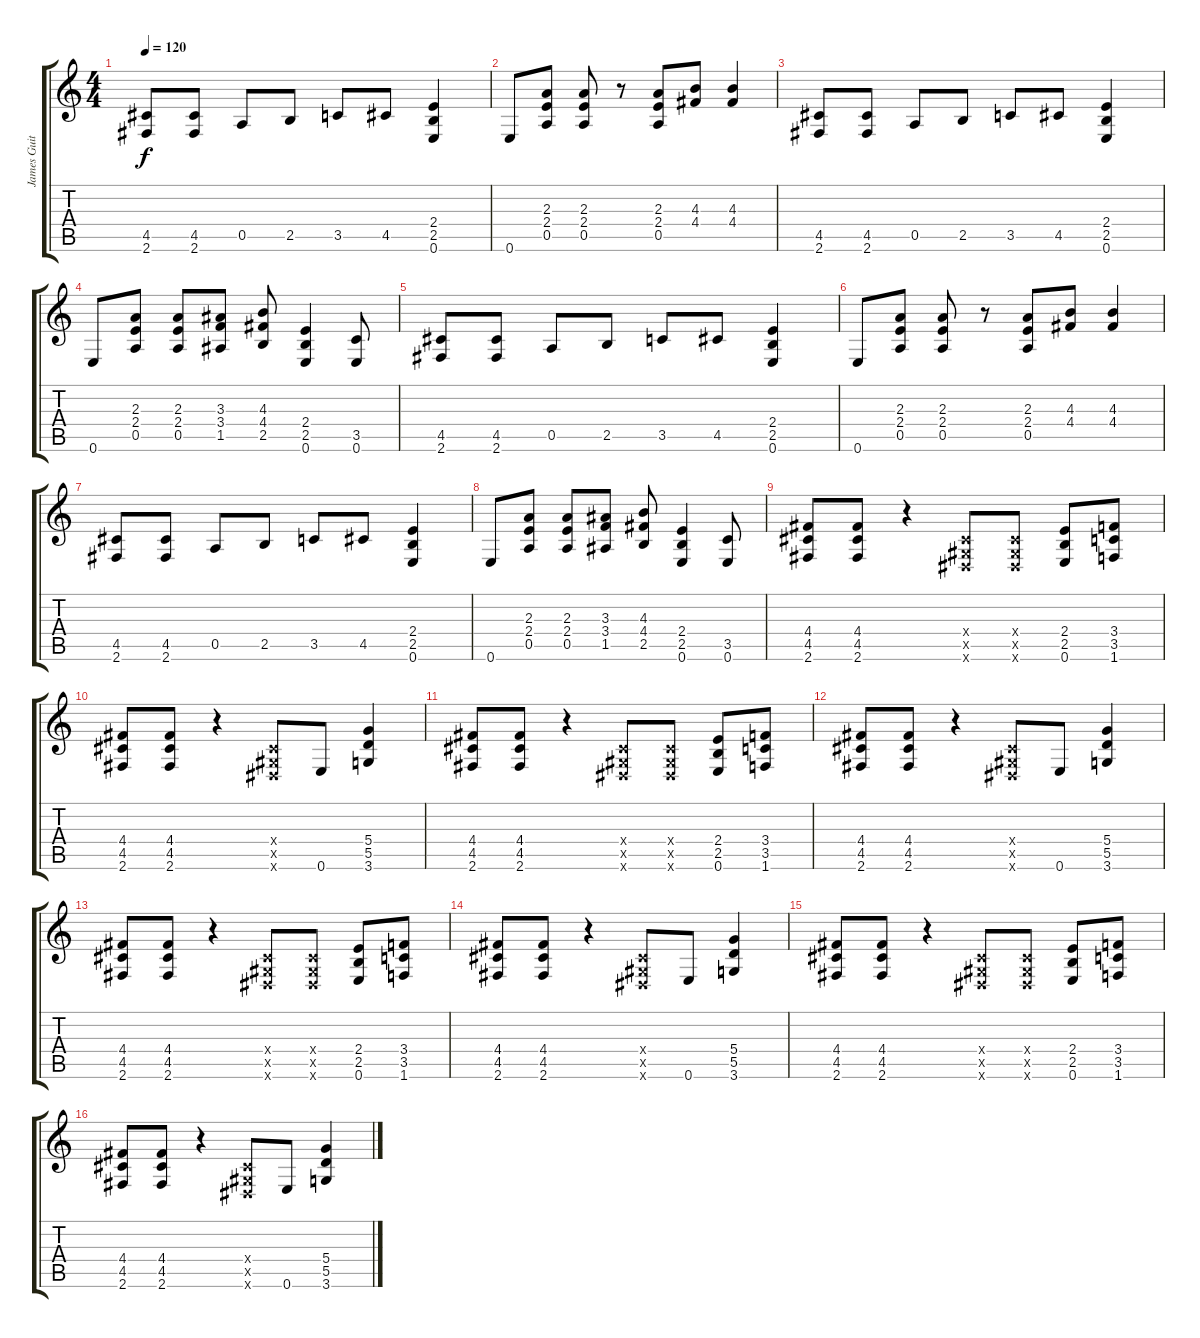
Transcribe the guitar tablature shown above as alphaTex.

\track ("James Guitar" "James Guit") {instrument distortionguitar}
\staff {score tabs}
\tuning (E4 B3 G3 D3 A2 E2) {hide}
\ts (4 4)
\tempo 120
\clef g2
\ks c
(4.5 2.6).8{dy f} (4.5 2.6).8 0.5.8 2.5.8 3.5.8 4.5.8 (2.4 2.5 0.6).4 |
0.6.8 (2.3 2.4 0.5).8 (2.3 2.4 0.5).8 r.8 (2.3 2.4 0.5).8 (4.3 4.4).8 (4.3 4.4).4 |
(4.5 2.6).8 (4.5 2.6).8 0.5.8 2.5.8 3.5.8 4.5.8 (2.4 2.5 0.6).4 |
0.6.8 (2.3 2.4 0.5).8 (2.3 2.4 0.5).8 (3.3 3.4 1.5).8 (4.3 4.4 2.5).8 (2.4 2.5 0.6).4 (3.5 0.6).8 |
(4.5 2.6).8 (4.5 2.6).8 0.5.8 2.5.8 3.5.8 4.5.8 (2.4 2.5 0.6).4 |
0.6.8 (2.3 2.4 0.5).8 (2.3 2.4 0.5).8 r.8 (2.3 2.4 0.5).8 (4.3 4.4).8 (4.3 4.4).4 |
(4.5 2.6).8 (4.5 2.6).8 0.5.8 2.5.8 3.5.8 4.5.8 (2.4 2.5 0.6).4 |
0.6.8 (2.3 2.4 0.5).8 (2.3 2.4 0.5).8 (3.3 3.4 1.5).8 (4.3 4.4 2.5).8 (2.4 2.5 0.6).4 (3.5 0.6).8 |
(4.4 4.5 2.6).8 (4.4 4.5 2.6).8 r.4 (-1.4{x} -1.5{x} -1.6{x}).8 (-1.4{x} -1.5{x} -1.6{x}).8 (2.4 2.5 0.6).8 (3.4 3.5 1.6).8 |
(4.4 4.5 2.6).8 (4.4 4.5 2.6).8 r.4 (-1.4{x} -1.5{x} -1.6{x}).8 0.6.8 (5.4 5.5 3.6).4 |
(4.4 4.5 2.6).8 (4.4 4.5 2.6).8 r.4 (-1.4{x} -1.5{x} -1.6{x}).8 (-1.4{x} -1.5{x} -1.6{x}).8 (2.4 2.5 0.6).8 (3.4 3.5 1.6).8 |
(4.4 4.5 2.6).8 (4.4 4.5 2.6).8 r.4 (-1.4{x} -1.5{x} -1.6{x}).8 0.6.8 (5.4 5.5 3.6).4 |
(4.4 4.5 2.6).8 (4.4 4.5 2.6).8 r.4 (-1.4{x} -1.5{x} -1.6{x}).8 (-1.4{x} -1.5{x} -1.6{x}).8 (2.4 2.5 0.6).8 (3.4 3.5 1.6).8 |
(4.4 4.5 2.6).8 (4.4 4.5 2.6).8 r.4 (-1.4{x} -1.5{x} -1.6{x}).8 0.6.8 (5.4 5.5 3.6).4 |
(4.4 4.5 2.6).8 (4.4 4.5 2.6).8 r.4 (-1.4{x} -1.5{x} -1.6{x}).8 (-1.4{x} -1.5{x} -1.6{x}).8 (2.4 2.5 0.6).8 (3.4 3.5 1.6).8 |
(4.4 4.5 2.6).8 (4.4 4.5 2.6).8 r.4 (-1.4{x} -1.5{x} -1.6{x}).8 0.6.8 (5.4 5.5 3.6).4
